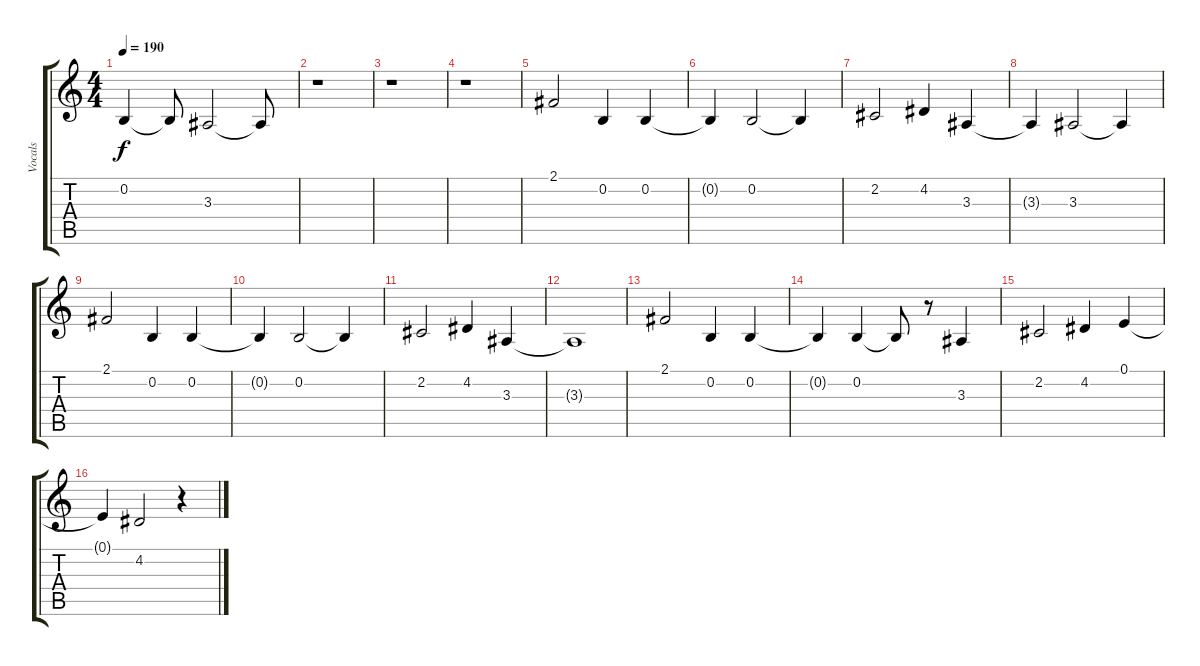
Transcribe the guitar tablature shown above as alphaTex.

\track ("Vocals" "Vocals") {instrument violin}
\staff {score tabs}
\tuning (E4 B3 G3 D3 A2 E2) {hide}
\ts (4 4)
\tempo 190
\clef g2
\ks c
0.2.4{dy f} 0.2{t}.8 3.3.2 3.3{t}.8 |
r.1 |
r.1 |
r.1 |
2.1.2 0.2.4 0.2.4 |
0.2{t}.4 0.2.2 0.2{t}.4 |
2.2.2 4.2.4 3.3.4 |
3.3{t}.4 3.3.2 3.3{t}.4 |
2.1.2 0.2.4 0.2.4 |
0.2{t}.4 0.2.2 0.2{t}.4 |
2.2.2 4.2.4 3.3.4 |
3.3{t}.1 |
2.1.2 0.2.4 0.2.4 |
0.2{t}.4 0.2.4 0.2{t}.8 r.8 3.3.4 |
2.2.2 4.2.4 0.1.4 |
0.1{t}.4 4.2.2 r.4
